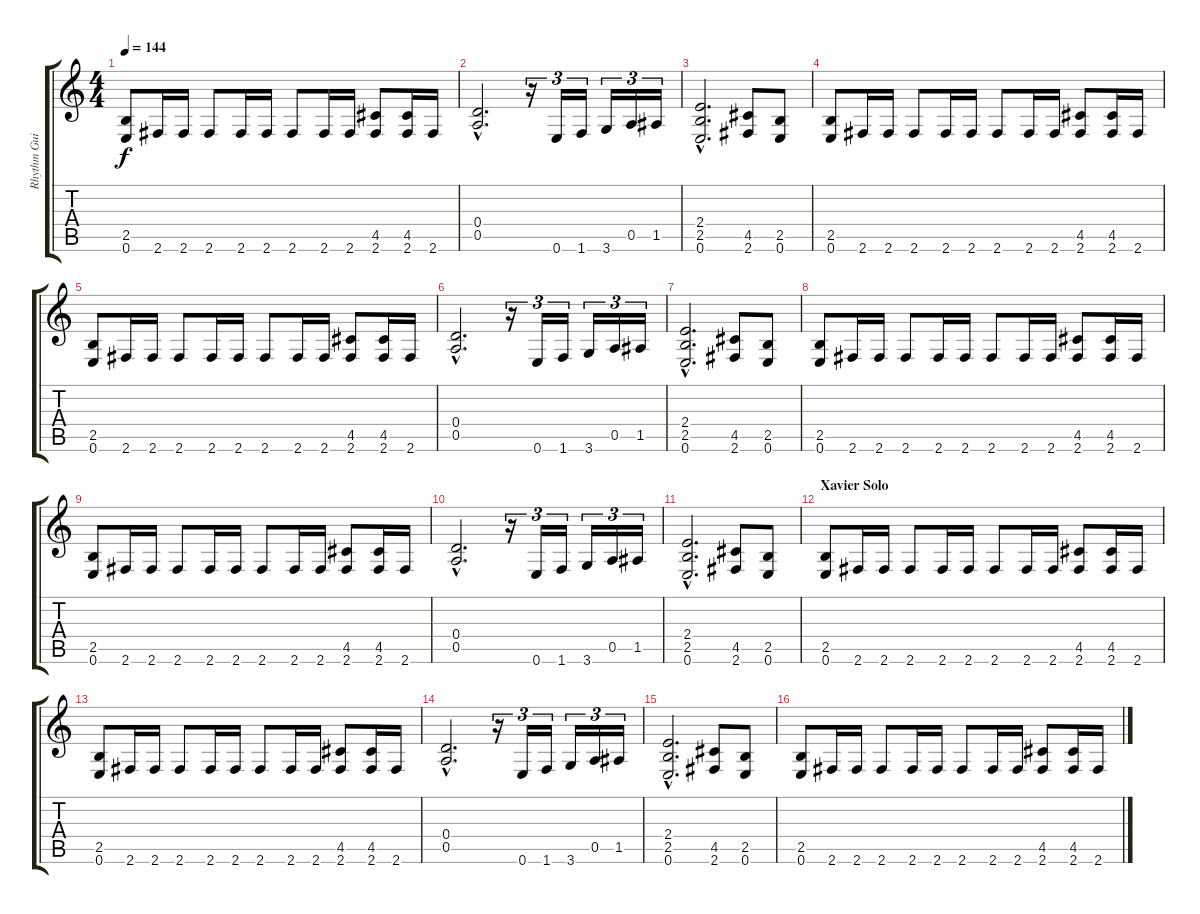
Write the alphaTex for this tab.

\track ("Rhythm Guitar" "Rhythm Gui") {instrument distortionguitar}
\staff {score tabs}
\tuning (E4 B3 G3 D3 A2 E2) {hide}
\ts (4 4)
\tempo 144
\clef g2
\ks c
(2.5 0.6).8{dy f} 2.6.16 2.6.16 2.6.8 2.6.16 2.6.16 2.6.8 2.6.16 2.6.16 (4.5 2.6).8 (4.5 2.6).16 2.6.16 |
(0.4{hac} 0.5{hac}).2{d} r.16{tu (3 2)} 0.6.16{tu (3 2)} 1.6.16{tu (3 2)} 3.6.16{tu (3 2)} 0.5.16{tu (3 2)} 1.5.16{tu (3 2)} |
(2.4{hac} 2.5{hac} 0.6{hac}).2{d} (4.5 2.6).8 (2.5 0.6).8 |
(2.5 0.6).8 2.6.16 2.6.16 2.6.8 2.6.16 2.6.16 2.6.8 2.6.16 2.6.16 (4.5 2.6).8 (4.5 2.6).16 2.6.16 |
(2.5 0.6).8 2.6.16 2.6.16 2.6.8 2.6.16 2.6.16 2.6.8 2.6.16 2.6.16 (4.5 2.6).8 (4.5 2.6).16 2.6.16 |
(0.4{hac} 0.5{hac}).2{d} r.16{tu (3 2)} 0.6.16{tu (3 2)} 1.6.16{tu (3 2)} 3.6.16{tu (3 2)} 0.5.16{tu (3 2)} 1.5.16{tu (3 2)} |
(2.4{hac} 2.5{hac} 0.6{hac}).2{d} (4.5 2.6).8 (2.5 0.6).8 |
(2.5 0.6).8 2.6.16 2.6.16 2.6.8 2.6.16 2.6.16 2.6.8 2.6.16 2.6.16 (4.5 2.6).8 (4.5 2.6).16 2.6.16 |
(2.5 0.6).8 2.6.16 2.6.16 2.6.8 2.6.16 2.6.16 2.6.8 2.6.16 2.6.16 (4.5 2.6).8 (4.5 2.6).16 2.6.16 |
(0.4{hac} 0.5{hac}).2{d} r.16{tu (3 2)} 0.6.16{tu (3 2)} 1.6.16{tu (3 2)} 3.6.16{tu (3 2)} 0.5.16{tu (3 2)} 1.5.16{tu (3 2)} |
(2.4{hac} 2.5{hac} 0.6{hac}).2{d} (4.5 2.6).8 (2.5 0.6).8 |
\section ("" "Xavier Solo")
(2.5 0.6).8 2.6.16 2.6.16 2.6.8 2.6.16 2.6.16 2.6.8 2.6.16 2.6.16 (4.5 2.6).8 (4.5 2.6).16 2.6.16 |
(2.5 0.6).8 2.6.16 2.6.16 2.6.8 2.6.16 2.6.16 2.6.8 2.6.16 2.6.16 (4.5 2.6).8 (4.5 2.6).16 2.6.16 |
(0.4{hac} 0.5{hac}).2{d} r.16{tu (3 2)} 0.6.16{tu (3 2)} 1.6.16{tu (3 2)} 3.6.16{tu (3 2)} 0.5.16{tu (3 2)} 1.5.16{tu (3 2)} |
(2.4{hac} 2.5{hac} 0.6{hac}).2{d} (4.5 2.6).8 (2.5 0.6).8 |
(2.5 0.6).8 2.6.16 2.6.16 2.6.8 2.6.16 2.6.16 2.6.8 2.6.16 2.6.16 (4.5 2.6).8 (4.5 2.6).16 2.6.16
